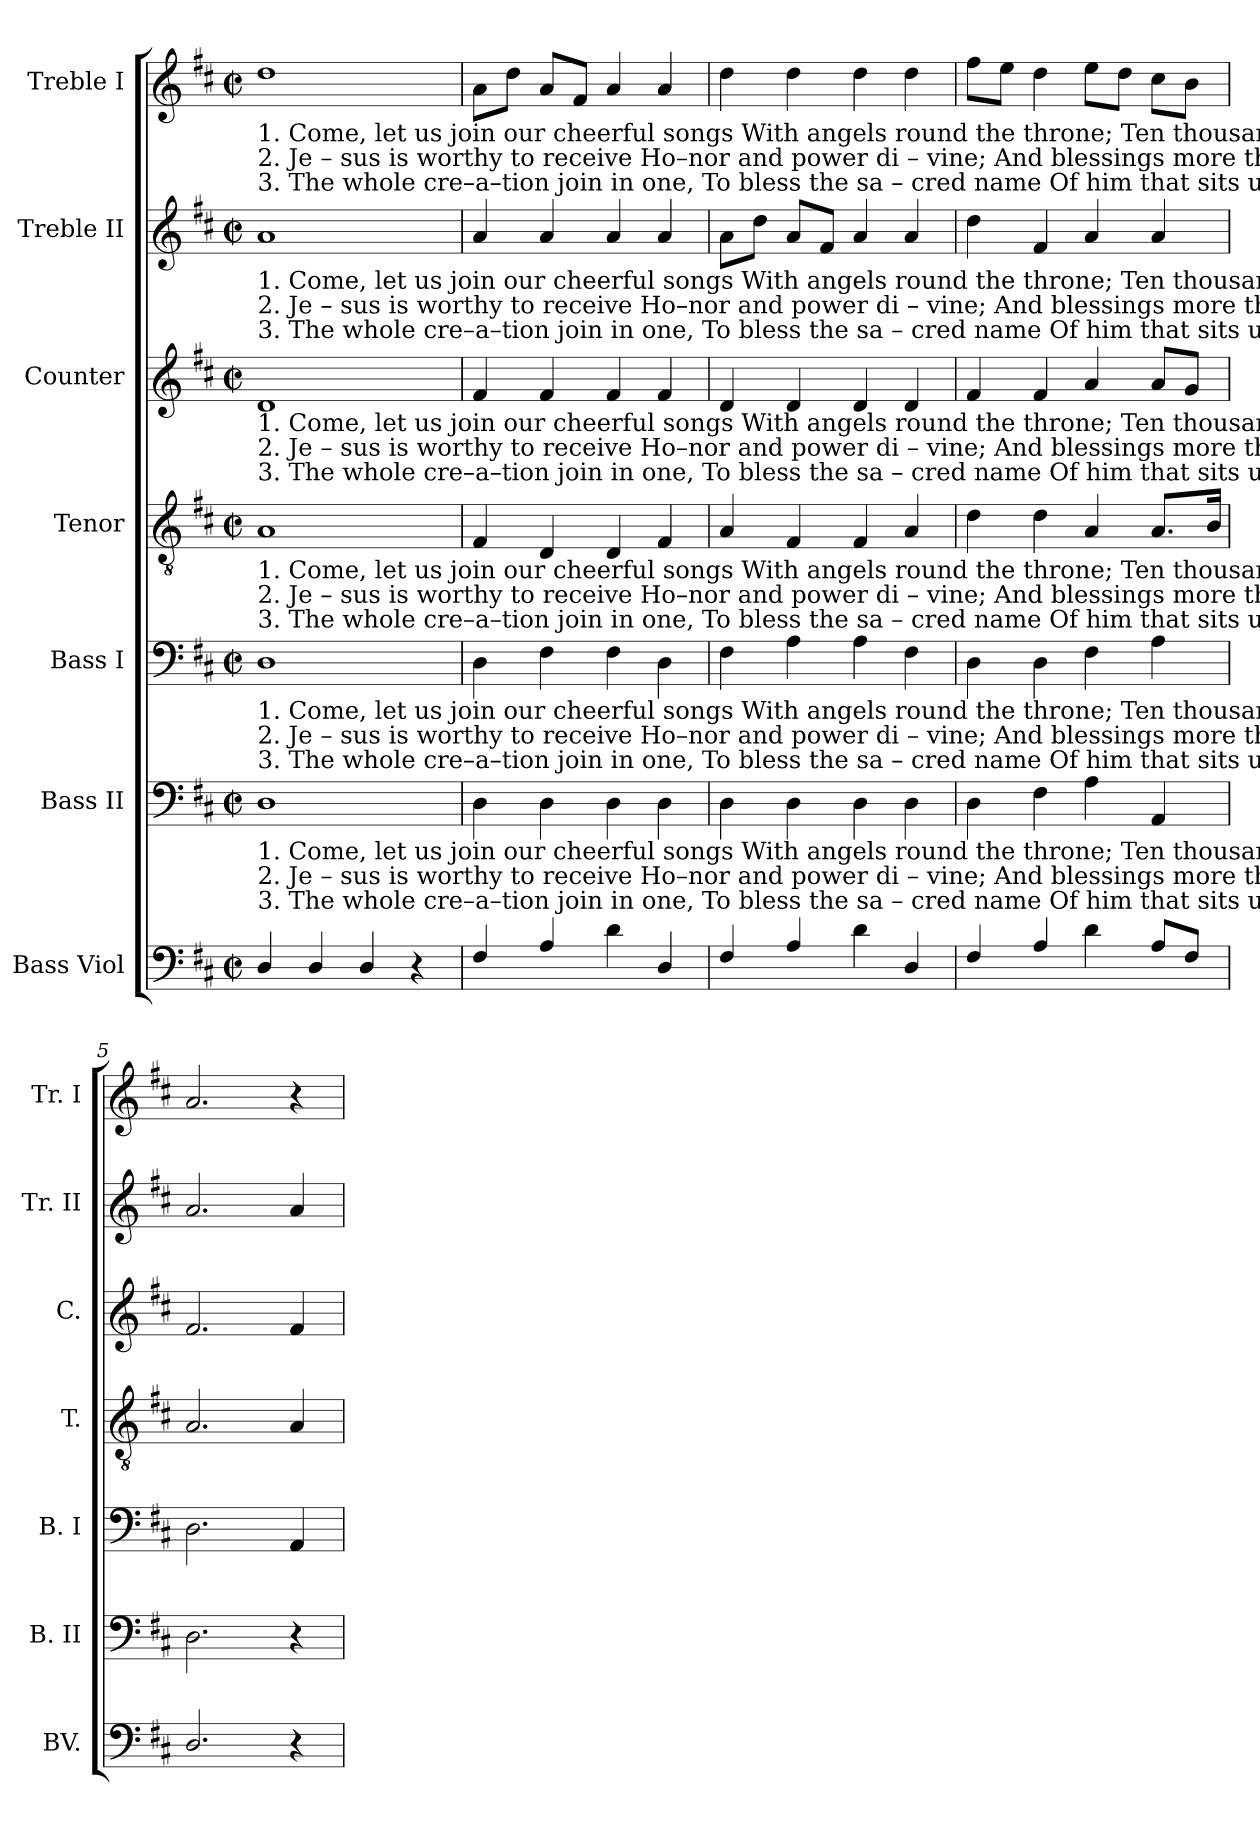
**kern	**kern	**kern	**kern	**kern	**kern	**kern
*part7	*part6	*part5	*part4	*part3	*part2	*part1
*staff7	*staff6	*staff5	*staff4	*staff3	*staff2	*staff1
*I"Bass Viol	*I"Bass II	*I"Bass I	*I"Tenor	*I"Counter	*I"Treble II	*I"Treble I
*I'BV.	*I'B. II	*I'B. I	*I'T.	*I'C.	*I'Tr. II	*I'Tr. I
*clefF4	*clefF4	*clefF4	*clefGv2	*clefG2	*clefG2	*clefG2
*ITrd7c12	*	*	*	*	*	*
*k[f#c#]	*k[f#c#]	*k[f#c#]	*k[f#c#]	*k[f#c#]	*k[f#c#]	*k[f#c#]
*M2/2	*M2/2	*M2/2	*M2/2	*M2/2	*M2/2	*M2/2
*met(c|)	*met(c|)	*met(c|)	*met(c|)	*met(c|)	*met(c|)	*met(c|)
*MM120	*MM120	*MM120	*MM120	*MM120	*MM120	*MM120
=1	=1	=1	=1	=1	=1	=1
!	!	!	!	!	!	!LO:TX:b:t=1. Come,         let   us  join our cheerful songs   With  angels   round  the  throne;                                       Ten thousand thousand
!	!	!	!	!	!	!LO:TX:b:t=2. Je        –      sus  is     worthy    to     receive    Ho–nor and   power  di –  vine;                                        And blessings more than
!	!	!	!	!	!	!LO:TX:b:t=3. The            whole  cre–a–tion  join  in  one,   To    bless  the  sa – cred    name                                          Of     him  that  sits  up–
!	!	!	!	!	!LO:TX:b:t=1. Come,         let   us  join our cheerful songs  With  angels  round  the  throne;  Ten thousand thousand are their tongues, But	!
!	!	!	!	!	!LO:TX:b:t=2. Je        –      sus  is     worthy    to     receive    Ho–nor and   power  di –  vine;  And blessings more than we    can    give,   Be,	!
!	!	!	!	!	!LO:TX:b:t=3. The            whole  cre–a–tion  join  in  one,   To    bless  the  sa – cred    name  Of     him  that  sits  up– on    the  throne,   And	!
!	!	!	!	!LO:TX:b:t=1. Come,         let   us  join our cheerful songs  With  angels  round  the  throne;  Ten thousand thousand are their tongues, But	!	!
!	!	!	!	!LO:TX:b:t=2. Je        –      sus  is     worthy    to     receive    Ho–nor and   power  di –  vine;  And blessings more than we    can    give,    Be,	!	!
!	!	!	!	!LO:TX:b:t=3. The            whole  cre–a–tion  join  in  one,   To    bless  the  sa – cred    name  Of     him  that  sits  up– on    the  throne,   And	!	!
!	!	!	!LO:TX:b:t=1. Come,         let   us  join our cheerful songs  With  angels  round  the  throne;  Ten thousand thousand are their tongues, But	!	!	!
!	!	!	!LO:TX:b:t=2. Je        –      sus  is     worthy    to     receive    Ho–nor and   power  di –  vine;  And blessings more than we    can    give,   Be,	!	!	!
!	!	!	!LO:TX:b:t=3. The            whole  cre–a–tion  join  in  one,   To    bless  the  sa – cred    name  Of     him  that  sits  up– on    the  throne,   And	!	!	!
!	!	!LO:TX:b:t=1. Come,         let   us  join our cheerful songs  With  angels  round  the  throne;  Ten thousand thousand are their tongues, But	!	!	!	!
!	!	!LO:TX:b:t=2. Je        –      sus  is     worthy    to     receive    Ho–nor and   power  di –  vine;  And blessings more than we    can    give,   Be,	!	!	!	!
!	!	!LO:TX:b:t=3. The            whole  cre–a–tion  join  in  one,   To    bless  the  sa – cred    name  Of     him  that  sits  up– on    the  throne,   And	!	!	!	!
!	!LO:TX:b:t=1. Come,         let   us  join our cheerful songs   With  angels   round  the  throne;                                       Ten thousand thousand	!	!	!	!	!
!	!LO:TX:b:t=2. Je        –      sus  is     worthy    to     receive    Ho–nor and   power  di –  vine;                                        And blessings more than	!	!	!	!	!
!	!LO:TX:b:t=3. The            whole  cre–a–tion  join  in  one,   To    bless  the  sa – cred    name                                          Of     him  that  sits  up–	!	!	!	!	!
4DD/	1D	1D	1A	1d	1a	1dd
4DD/	.	.	.	.	.	.
4DD/	.	.	.	.	.	.
4r	.	.	.	.	.	.
=2	=2	=2	=2	=2	=2	=2
4FF#/	4D\	4D\	4F#/	4f#/	4a/	8a\L
.	.	.	.	.	.	8dd\J
4AA/	4D\	4F#\	4D/	4f#/	4a/	8a/L
.	.	.	.	.	.	8f#/J
4D\	4D\	4F#\	4D/	4f#/	4a/	4a/
4DD/	4D\	4D\	4F#/	4f#/	4a/	4a/
=3	=3	=3	=3	=3	=3	=3
4FF#/	4D\	4F#\	4A/	4d/	8a\L	4dd\
.	.	.	.	.	8dd\J	.
4AA/	4D\	4A\	4F#/	4d/	8a/L	4dd\
.	.	.	.	.	8f#/J	.
4D\	4D\	4A\	4F#/	4d/	4a/	4dd\
4DD/	4D\	4F#\	4A/	4d/	4a/	4dd\
=4	=4	=4	=4	=4	=4	=4
4FF#/	4D\	4D\	4d\	4f#/	4dd\	8ff#\L
.	.	.	.	.	.	8ee\J
4AA/	4F#\	4D\	4d\	4f#/	4f#/	4dd\
4D\	4A\	4F#\	4A/	4a/	4a/	8ee\L
.	.	.	.	.	.	8dd\J
8AA/L	4AA/	4A\	8.A/L	8a/L	4a/	8cc#\L
8FF#/J	.	.	.	8g/J	.	8b\J
.	.	.	16B/Jk	.	.	.
=5	=5	=5	=5	=5	=5	=5
2.DD/	2.D\	2.D\	2.A/	2.f#/	2.a/	2.a/
4r	4r	4AA/	4A/	4f#/	4a/	4r
=	=	=	=	=	=	=
*-	*-	*-	*-	*-	*-	*-
